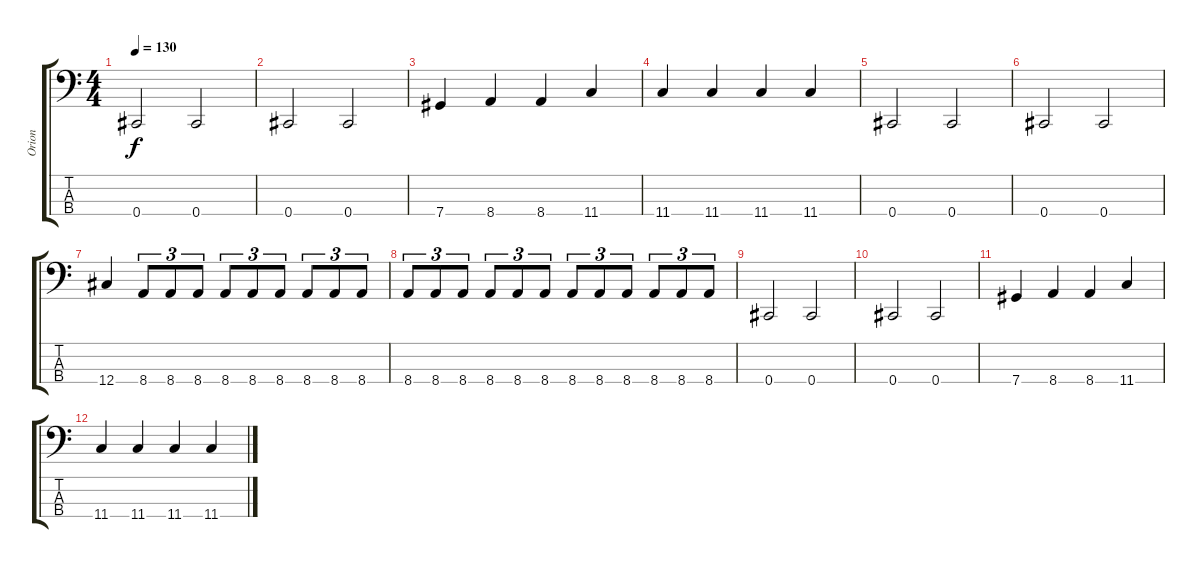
\track ("Orion" "Orion") {instrument electricbassfinger}
\staff {score tabs}
\tuning (E2 B1 Gb1 Db1) {hide}
\ts (4 4)
\tempo 130
\clef f4
\ks c
0.4.2{dy f} 0.4.2 |
0.4.2 0.4.2 |
7.4.4 8.4.4 8.4.4 11.4.4 |
11.4.4 11.4.4 11.4.4 11.4.4 |
0.4.2 0.4.2 |
0.4.2 0.4.2 |
12.4.4 8.4.8{tu (3 2)} 8.4.8{tu (3 2)} 8.4.8{tu (3 2)} 8.4.8{tu (3 2)} 8.4.8{tu (3 2)} 8.4.8{tu (3 2)} 8.4.8{tu (3 2)} 8.4.8{tu (3 2)} 8.4.8{tu (3 2)} |
8.4.8{tu (3 2)} 8.4.8{tu (3 2)} 8.4.8{tu (3 2)} 8.4.8{tu (3 2)} 8.4.8{tu (3 2)} 8.4.8{tu (3 2)} 8.4.8{tu (3 2)} 8.4.8{tu (3 2)} 8.4.8{tu (3 2)} 8.4.8{tu (3 2)} 8.4.8{tu (3 2)} 8.4.8{tu (3 2)} |
0.4.2 0.4.2 |
0.4.2 0.4.2 |
7.4.4 8.4.4 8.4.4 11.4.4 |
11.4.4 11.4.4 11.4.4 11.4.4
